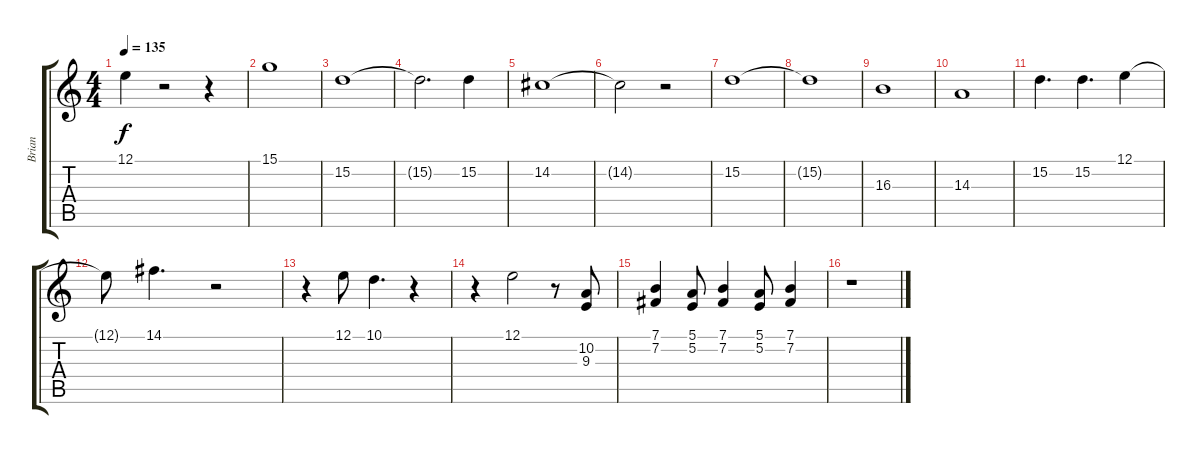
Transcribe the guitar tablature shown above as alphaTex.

\track ("Brian " "Brian ") {instrument fx8scifi}
\staff {score tabs}
\tuning (E4 B3 G3 D3 A2 E2) {hide}
\ts (4 4)
\tempo 135
\clef g2
\ks c
12.1.4{dy f} r.2 r.4 |
15.1.1 |
15.2.1 |
15.2{t}.2{d} 15.2.4 |
14.2.1 |
14.2{t}.2 r.2 |
15.2.1 |
15.2{t}.1 |
16.3.1 |
14.3.1 |
15.2.4{d} 15.2.4{d} 12.1.4 |
12.1{t}.8 14.1.4{d} r.2 |
r.4 12.1.8 10.1.4{d} r.4 |
r.4 12.1.2 r.8 (10.2 9.3).8 |
(7.1 7.2).4 (5.1 5.2).8 (7.1 7.2).4 (5.1 5.2).8 (7.1 7.2).4 |
r.1
